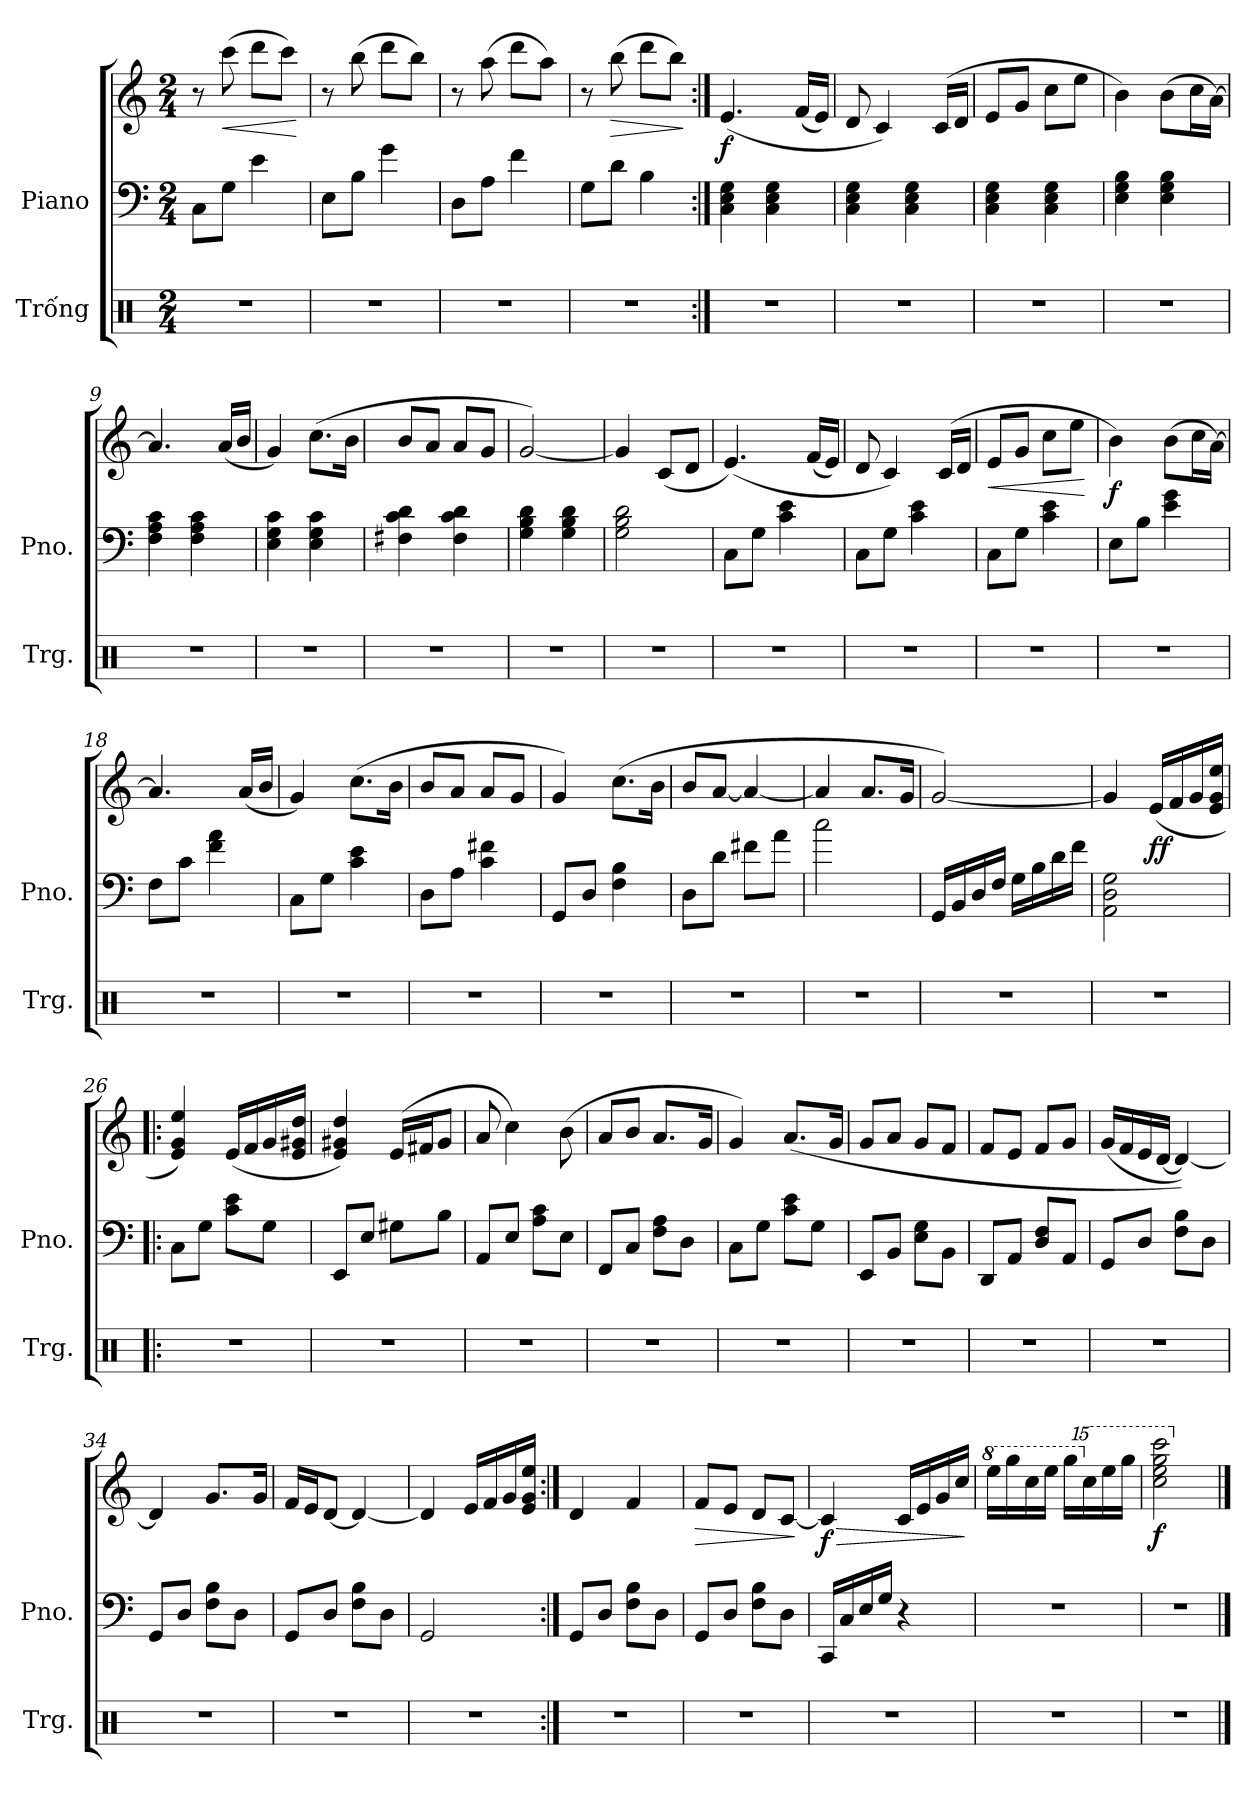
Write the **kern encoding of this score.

**kern	**kern	**kern	**dynam
*part2	*part1	*part1	*part1
*staff3	*staff2	*staff1	*staff1/2
*I"Trống	*I"Piano	*	*
*I'Trg.	*I'Pno.	*	*
*clefX	*clefF4	*clefG2	*
*k[]	*k[]	*k[]	*
*M2/4	*M2/4	*M2/4	*
*MM60	*MM60	*MM60	*
=1	=1	=1	=1
2r	8C\L	8r	.
!	!	!	!LO:HP:b
.	8G\J	(8ccc\	<
.	4e\	8ddd\L	.
.	.	8ccc\J)	.
.	.	.	[
=2	=2	=2	=2
2r	8E\L	8r	.
.	8B\J	(8bb\	.
.	4g\	8ddd\L	.
.	.	8bb\J)	.
=3	=3	=3	=3
2r	8D\L	8r	.
.	8A\J	(8aa\	.
.	4f\	8ddd\L	.
.	.	8aa\J)	.
=4	=4	=4	=4
2r	8G\L	8r	.
!	!	!	!LO:HP:b
.	8d\J	(8bb\	>
.	4B\	8ddd\L	.
.	.	8bb\J)	.
.	.	.	]
=5:|!	=5:|!	=5:|!	=5:|!
*	*	*MM65	*
!	!	!	!LO:DY:b
2r	4C\ 4E\ 4G\	(4.e/	f
.	4C\ 4E\ 4G\	.	.
.	.	(16f/LL	.
.	.	16e/JJ)	.
=6	=6	=6	=6
2r	4C\ 4E\ 4G\	8d/	.
.	.	4c/)	.
.	4C\ 4E\ 4G\	.	.
.	.	(16c/LL	.
.	.	16d/JJ	.
=7	=7	=7	=7
2r	4C\ 4E\ 4G\	8e/L	.
.	.	8g/J	.
.	4C\ 4E\ 4G\	8cc\L	.
.	.	8ee\J	.
!!LO:LB:g=z
=8	=8	=8	=8
2r	4E\ 4G\ 4B\	4b\)	.
.	4E\ 4G\ 4B\	(8b\L	.
.	.	16cc\L	.
.	.	[16a\JJ)	.
=9	=9	=9	=9
2r	4F\ 4A\ 4c\	4.a/]	.
.	4F\ 4A\ 4c\	.	.
.	.	(16a/LL	.
.	.	16b/JJ	.
=10	=10	=10	=10
2r	4E\ 4G\ 4c\	4g/)	.
.	4E\ 4G\ 4c\	(8.cc\L	.
.	.	16b\Jk	.
=11	=11	=11	=11
2r	4F#X\ 4c\ 4d\	8b/L	.
.	.	8a/J	.
.	4F#\ 4c\ 4d\	8a/L	.
.	.	8g/J	.
=12	=12	=12	=12
2r	4G\ 4B\ 4d\	[2g/)	.
.	4G\ 4B\ 4d\	.	.
=13	=13	=13	=13
2r	2G\ 2B\ 2d\	4g/]	.
.	.	(8c/L	.
.	.	8d/J	.
=14	=14	=14	=14
2r	8C\L	(4.e/)	.
.	8G\J	.	.
.	4c\ 4e\	.	.
.	.	(16f/LL	.
.	.	16e/JJ)	.
=15	=15	=15	=15
2r	8C\L	8d/	.
.	8G\J	4c/)	.
.	4c\ 4e\	.	.
.	.	(16c/LL	.
.	.	16d/JJ	.
=16	=16	=16	=16
!	!	!	!LO:HP:b
2r	8C\L	8e/L	<
.	8G\J	8g/J	.
.	4c\ 4e\	8cc\L	.
.	.	8ee\J	.
.	.	.	[
!!LO:LB:g=z
=17	=17	=17	=17
!	!	!	!LO:DY:b
2r	8E\L	4b\)	f
.	8B\J	.	.
.	4e\ 4g\	(8b\L	.
.	.	16cc\L	.
.	.	[16a\JJ)	.
=18	=18	=18	=18
2r	8F\L	4.a/]	.
.	8c\J	.	.
.	4f\ 4a\	.	.
.	.	(16a/LL	.
.	.	16b/JJ	.
=19	=19	=19	=19
2r	8C\L	4g/)	.
.	8G\J	.	.
.	4c\ 4e\	(8.cc\L	.
.	.	16b\Jk	.
=20	=20	=20	=20
2r	8D\L	8b/L	.
.	8A\J	8a/J	.
.	4c\ 4f#X\	8a/L	.
.	.	8g/J	.
=21	=21	=21	=21
2r	8GG/L	4g/)	.
.	8D/J	.	.
.	4F\ 4B\	(8.cc\L	.
.	.	16b\Jk	.
=22	=22	=22	=22
2r	8D\L	8b/L	.
.	8d\J	[8a/J	.
.	8f#X\L	4a/_	.
.	8a\J	.	.
=23	=23	=23	=23
2r	2cc\	4a/]	.
.	.	8.a/L	.
.	.	16g/Jk	.
!!LO:PB:g=z
=24	=24	=24	=24
2r	16GG/LL	[2g/)	.
.	16BB/	.	.
.	16D/	.	.
.	16F/JJ	.	.
.	16G\LL	.	.
.	16B\	.	.
.	16d\	.	.
.	16f\JJ	.	.
=25	=25	=25	=25
2r	2AA\ 2D\ 2G\	4g/]	.
!	!	!	!LO:DY:b
.	.	(16e/LL	ff
.	.	16f/	.
.	.	16g/	.
.	.	16e/ 16g/ 16ee/JJ	.
=26!|:	=26!|:	=26!|:	=26!|:
2r	8C\L	4e/ 4g/ 4ee/)	.
.	8G\J	.	.
.	8c\ 8e\L	(16e/LL	.
.	.	16f/	.
.	8G\J	16g/	.
.	.	16e/ 16g#X/ 16dd/JJ	.
=27	=27	=27	=27
2r	8EE/L	4e/ 4g#X/ 4dd/)	.
.	8E/J	.	.
.	8G#X\L	(16e/LL	.
.	.	16f#X/J	.
.	8B\J	8g#/J	.
=28	=28	=28	=28
2r	8AA/L	8a/	.
.	8E/J	4cc\)	.
.	8A\ 8c\L	.	.
.	8E\J	(8b\	.
=29	=29	=29	=29
2r	8FF/L	8a/L	.
.	8C/J	8b/J	.
.	8F\ 8A\L	8.a/L	.
.	8D\J	.	.
.	.	16g/Jk	.
!!LO:LB:g=z
=30	=30	=30	=30
2r	8C\L	4g/)	.
.	8G\J	.	.
.	8c\ 8e\L	(8.a/L	.
.	8G\J	.	.
.	.	16g/Jk	.
=31	=31	=31	=31
2r	8EE/L	8g/L	.
.	8BB/J	8a/J	.
.	8E\ 8G\L	8g/L	.
.	8BB\J	8f/J	.
=32	=32	=32	=32
2r	8DD/L	8f/L	.
.	8AA/J	8e/J	.
.	8D/ 8F/L	8f/L	.
.	8AA/J	8g/J	.
=33	=33	=33	=33
2r	8GG/L	(16g/LL	.
.	.	16f/	.
.	8D/J	16e/	.
.	.	[16d/JJ	.
.	8F\ 8B\L	4d/_))	.
.	8D\J	.	.
=34	=34	=34	=34
2r	8GG/L	4d/]	.
.	8D/J	.	.
.	8F\ 8B\L	8.g/L	.
.	8D\J	.	.
.	.	16g/Jk	.
=35	=35	=35	=35
2r	8GG/L	16f/LL	.
.	.	16e/J	.
.	8D/J	[8d/J	.
.	8F\ 8B\L	4d/_	.
.	8D\J	.	.
=36	=36	=36	=36
2r	2GG/	4d/]	.
.	.	16e/LL	.
.	.	16f/	.
.	.	16g/	.
.	.	16e/ 16g/ 16ee/JJ	.
!!LO:LB:g=z
=37:|!	=37:|!	=37:|!	=37:|!
2r	8GG/L	4d/	.
.	8D/J	.	.
.	8F\ 8B\L	4f/	.
.	8D\J	.	.
=38	=38	=38	=38
!	!	!	!LO:HP:b
2r	8GG/L	8f/L	>
.	8D/J	8e/J	.
.	8F\ 8B\L	8d/L	.
.	8D\J	[8c/J	.
.	.	.	]
=39	=39	=39	=39
!	!	!	!LO:HP:b
!	!	!	!LO:DY:n=1:b
2r	16CC/LL	4c/]	> f
.	16C/	.	.
.	16E/	.	.
.	16G/JJ	.	.
.	4r	16c/LL	.
.	.	16e/	.
.	.	16g/	.
.	.	16cc/JJ	.
.	.	.	]
=40	=40	=40	=40
*	*	*8va	*
2r	2r	16eee\LL	.
.	.	16ggg\	.
.	.	16ccc\	.
.	.	16eee\JJ	.
.	.	16ggg\LL	.
*	*	*X8va	*
*	*	*15ma	*
.	.	16cccc\	.
.	.	16eeee\	.
.	.	16gggg\JJ	.
=41	=41	=41	=41
!	!	!	!LO:DY:b
2r	2r	2cccc\ 2eeee\ 2gggg\ 2ccccc\	f
*	*	*X15ma	*
==	==	==	==
*-	*-	*-	*-
